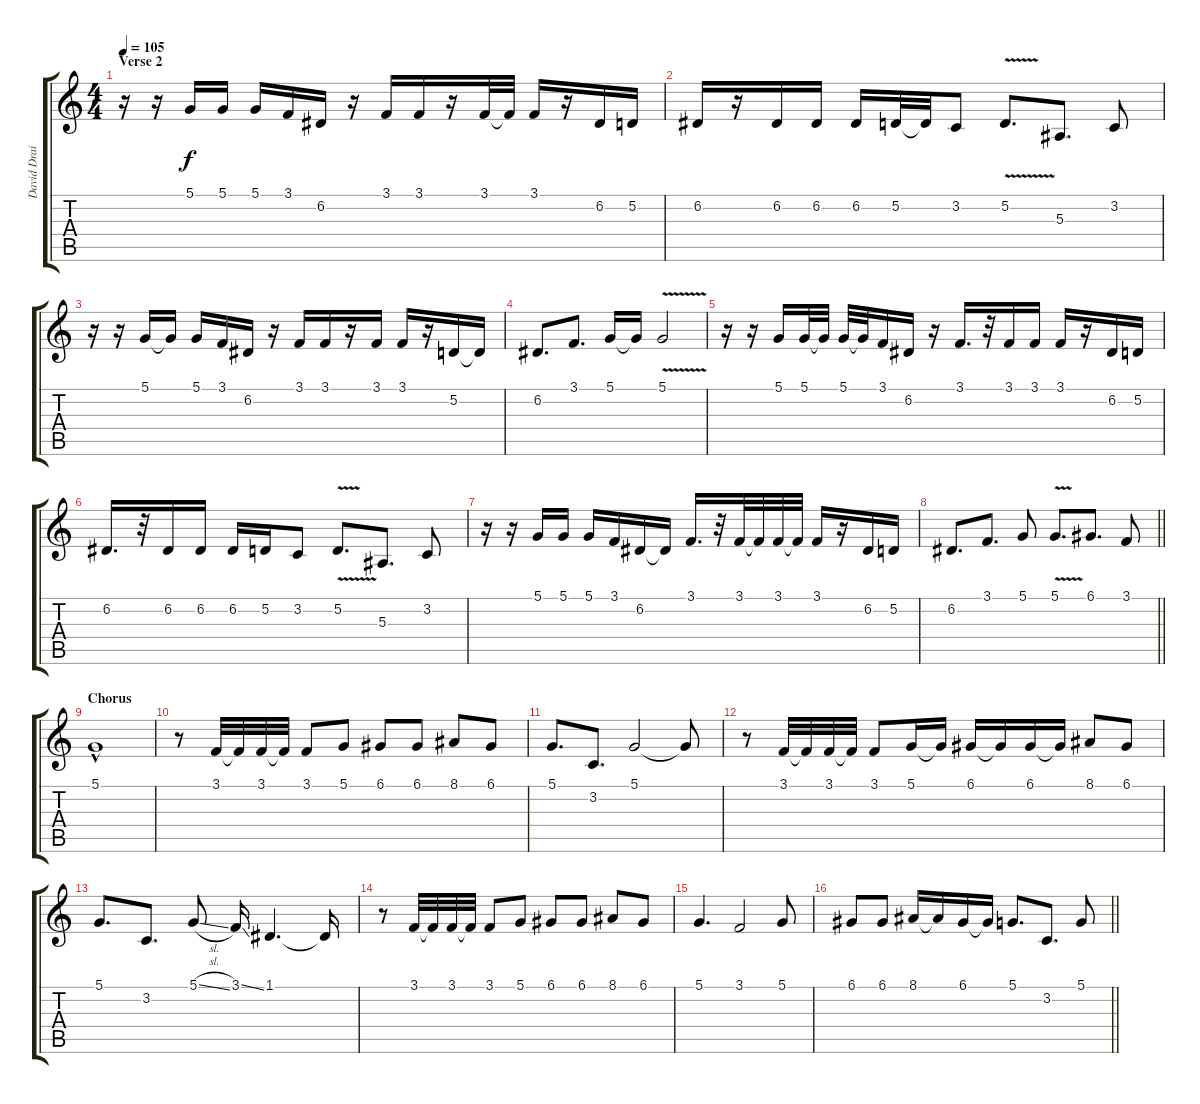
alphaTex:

\track ("David Draiman (Vocals)" "David Drai") {instrument lead2sawtooth}
\staff {score tabs}
\tuning (D4 A3 F3 C3 G2 C2) {hide}
\ts (4 4)
\section ("" "Verse 2")
\tempo 105
\clef g2
\ks c
r.16{dy f} r.16 5.1.16 5.1.16 5.1.16 3.1.16 6.2.16 r.16 3.1.16 3.1.16 r.16 3.1.32 3.1{t}.32 3.1.16 r.16 6.2.16 5.2.16 |
6.2.16 r.16 6.2.16 6.2.16 6.2.16 5.2.32 5.2{t}.32 3.2.8 5.2{v}.8{d} 5.3.8{d} 3.2.8 |
r.16 r.16 5.1.16 5.1{t}.16 5.1.16 3.1.16 6.2.16 r.16 3.1.16 3.1.16 r.16 3.1.16 3.1.16 r.16 5.2.16 5.2{t}.16 |
6.2.8{d} 3.1.8{d} 5.1.16 5.1{t}.16 5.1{v}.2 |
r.16 r.16 5.1.16 5.1.32 5.1{t}.32 5.1.32 5.1{t}.32 3.1.16 6.2.16 r.16 3.1.16{d} r.32 3.1.16 3.1.16 3.1.16 r.16 6.2.16 5.2.16 |
6.2.16{d} r.32 6.2.16 6.2.16 6.2.16 5.2.16 3.2.8 5.2{v}.8{d} 5.3.8{d} 3.2.8 |
r.16 r.16 5.1.16 5.1.16 5.1.16 3.1.16 6.2.16 6.2{t}.16 3.1.16{d} r.32 3.1.32 3.1{t}.32 3.1.32 3.1{t}.32 3.1.16 r.16 6.2.16 5.2.16 |
\barLineRight lightlight
6.2.8{d} 3.1.8{d} 5.1.8 5.1{v}.8{d} 6.1.8{d} 3.1.8 |
\section ("" "Chorus")
5.1{hac}.1 |
r.8 3.1.32 3.1{t}.32 3.1.32 3.1{t}.32 3.1.8 5.1.8 6.1.8 6.1.8 8.1.8 6.1.8 |
5.1.8{d} 3.2.8{d} 5.1.2 5.1{t}.8 |
r.8 3.1.32 3.1{t}.32 3.1.32 3.1{t}.32 3.1.8 5.1.16 5.1{t}.16 6.1.16 6.1{t}.16 6.1.16 6.1{t}.16 8.1.8 6.1.8 |
5.1.8{d} 3.2.8{d} 5.1{sl}.8 3.1{ss}.16 1.1.4{d} 1.1{t}.16 |
r.8 3.1.32 3.1{t}.32 3.1.32 3.1{t}.32 3.1.8 5.1.8 6.1.8 6.1.8 8.1.8 6.1.8 |
5.1.4{d} 3.1.2 5.1.8 |
\barLineRight lightlight
6.1.8 6.1.8 8.1.16 8.1{t}.16 6.1.16 6.1{t}.16 5.1.8{d} 3.2.8{d} 5.1.8
